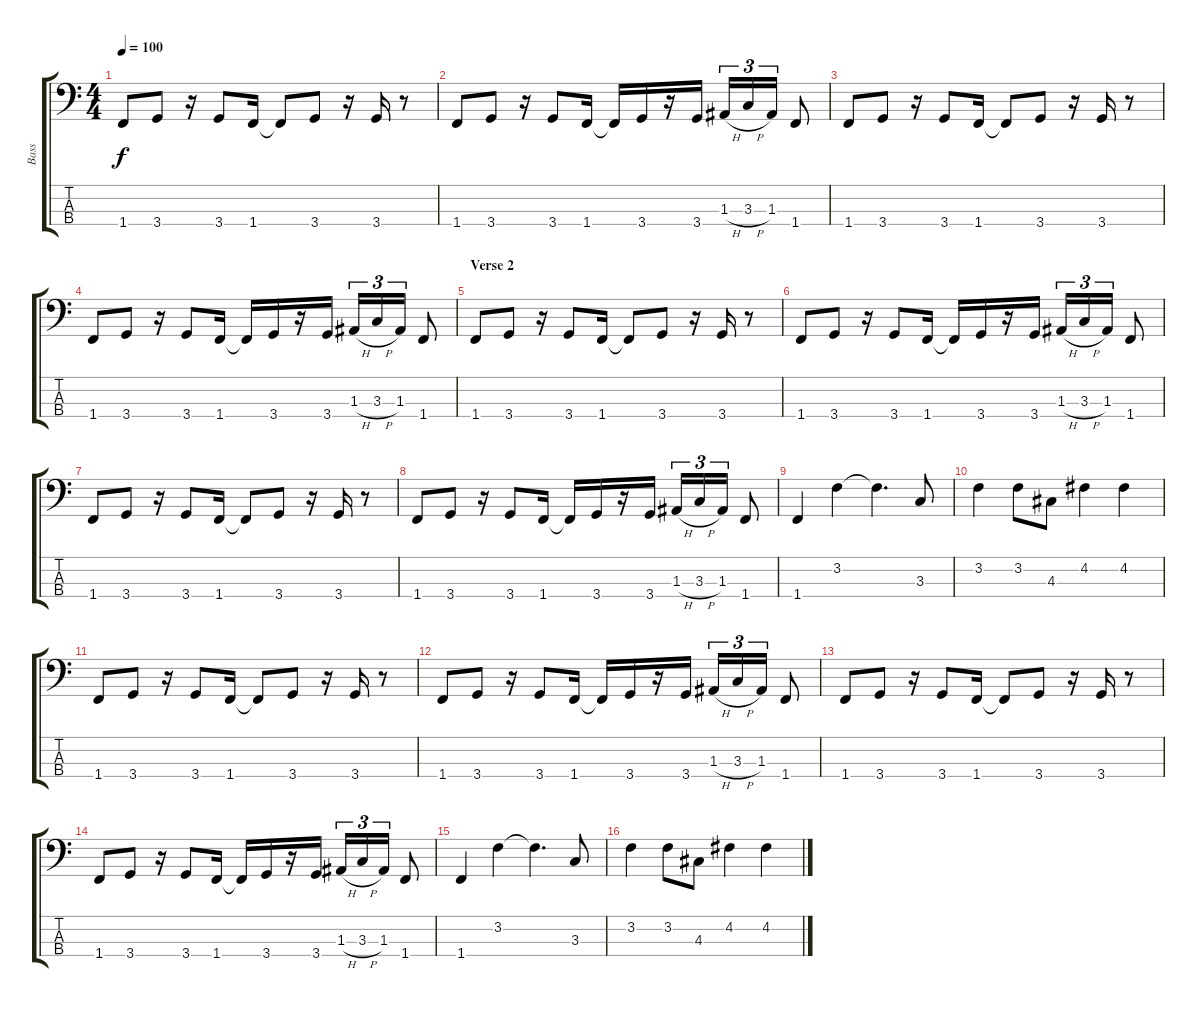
\track ("Bass" "Bass") {instrument electricbassfinger}
\staff {score tabs}
\tuning (G2 D2 A1 E1) {hide}
\ts (4 4)
\tempo 100
\clef f4
\ks c
1.4.8{dy f} 3.4.8 r.16 3.4.8 1.4.16 1.4{t}.8 3.4.8 r.16 3.4.16 r.8 |
1.4.8 3.4.8 r.16 3.4.8 1.4.16 1.4{t}.16 3.4.16 r.16 3.4.16 1.3{h}.16{tu (3 2)} 3.3{h}.16{tu (3 2)} 1.3.16{tu (3 2)} 1.4.8 |
1.4.8 3.4.8 r.16 3.4.8 1.4.16 1.4{t}.8 3.4.8 r.16 3.4.16 r.8 |
1.4.8 3.4.8 r.16 3.4.8 1.4.16 1.4{t}.16 3.4.16 r.16 3.4.16 1.3{h}.16{tu (3 2)} 3.3{h}.16{tu (3 2)} 1.3.16{tu (3 2)} 1.4.8 |
\section ("" "Verse 2")
1.4.8 3.4.8 r.16 3.4.8 1.4.16 1.4{t}.8 3.4.8 r.16 3.4.16 r.8 |
1.4.8 3.4.8 r.16 3.4.8 1.4.16 1.4{t}.16 3.4.16 r.16 3.4.16 1.3{h}.16{tu (3 2)} 3.3{h}.16{tu (3 2)} 1.3.16{tu (3 2)} 1.4.8 |
1.4.8 3.4.8 r.16 3.4.8 1.4.16 1.4{t}.8 3.4.8 r.16 3.4.16 r.8 |
1.4.8 3.4.8 r.16 3.4.8 1.4.16 1.4{t}.16 3.4.16 r.16 3.4.16 1.3{h}.16{tu (3 2)} 3.3{h}.16{tu (3 2)} 1.3.16{tu (3 2)} 1.4.8 |
1.4.4 3.2.4 3.2{t}.4{d} 3.3.8 |
3.2.4 3.2.8 4.3.8 4.2.4 4.2.4 |
1.4.8 3.4.8 r.16 3.4.8 1.4.16 1.4{t}.8 3.4.8 r.16 3.4.16 r.8 |
1.4.8 3.4.8 r.16 3.4.8 1.4.16 1.4{t}.16 3.4.16 r.16 3.4.16 1.3{h}.16{tu (3 2)} 3.3{h}.16{tu (3 2)} 1.3.16{tu (3 2)} 1.4.8 |
1.4.8 3.4.8 r.16 3.4.8 1.4.16 1.4{t}.8 3.4.8 r.16 3.4.16 r.8 |
1.4.8 3.4.8 r.16 3.4.8 1.4.16 1.4{t}.16 3.4.16 r.16 3.4.16 1.3{h}.16{tu (3 2)} 3.3{h}.16{tu (3 2)} 1.3.16{tu (3 2)} 1.4.8 |
1.4.4 3.2.4 3.2{t}.4{d} 3.3.8 |
3.2.4 3.2.8 4.3.8 4.2.4 4.2.4
